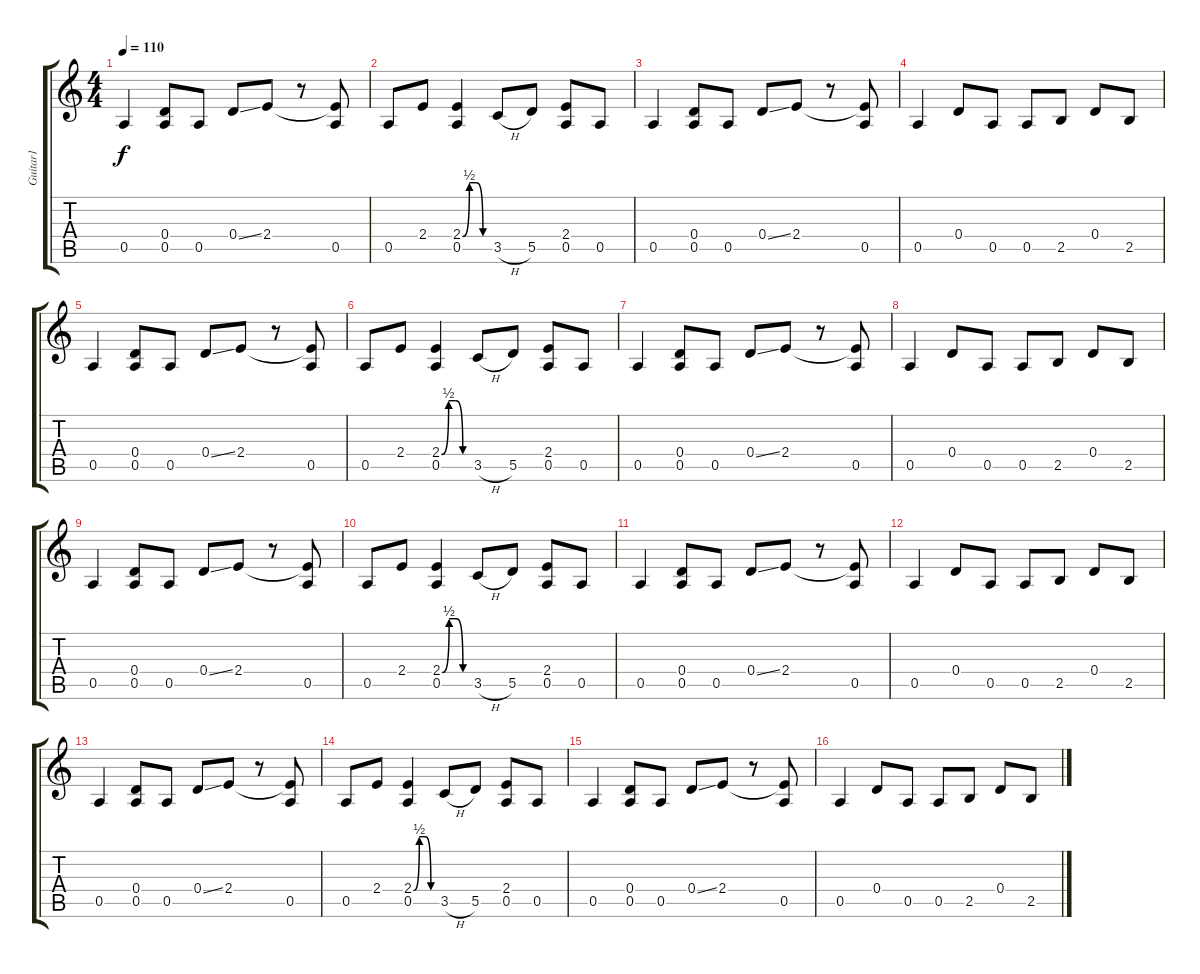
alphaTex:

\track ("Guitar1" "Guitar1") {instrument electricguitarclean}
\staff {score tabs}
\tuning (E4 B3 G3 D3 A2 E2) {hide}
\ts (4 4)
\tempo 110
\clef g2
\ks c
0.5.4{dy f} (0.4 0.5).8 0.5.8 0.4{ss}.8 2.4.8 r.8 (2.4{t} 0.5).8 |
0.5.8 2.4.8 (2.4{be (custom 0 0 15 2 30 2 45 0 60 0)} 0.5).4 3.5{h}.8 5.5.8 (2.4 0.5).8 0.5.8 |
0.5.4 (0.4 0.5).8 0.5.8 0.4{ss}.8 2.4.8 r.8 (2.4{t} 0.5).8 |
0.5.4 0.4.8 0.5.8 0.5.8 2.5.8 0.4.8 2.5.8 |
0.5.4 (0.4 0.5).8 0.5.8 0.4{ss}.8 2.4.8 r.8 (2.4{t} 0.5).8 |
0.5.8 2.4.8 (2.4{be (custom 0 0 15 2 30 2 45 0 60 0)} 0.5).4 3.5{h}.8 5.5.8 (2.4 0.5).8 0.5.8 |
0.5.4 (0.4 0.5).8 0.5.8 0.4{ss}.8 2.4.8 r.8 (2.4{t} 0.5).8 |
0.5.4 0.4.8 0.5.8 0.5.8 2.5.8 0.4.8 2.5.8 |
0.5.4 (0.4 0.5).8 0.5.8 0.4{ss}.8 2.4.8 r.8 (2.4{t} 0.5).8 |
0.5.8 2.4.8 (2.4{be (custom 0 0 15 2 30 2 45 0 60 0)} 0.5).4 3.5{h}.8 5.5.8 (2.4 0.5).8 0.5.8 |
0.5.4 (0.4 0.5).8 0.5.8 0.4{ss}.8 2.4.8 r.8 (2.4{t} 0.5).8 |
0.5.4 0.4.8 0.5.8 0.5.8 2.5.8 0.4.8 2.5.8 |
0.5.4 (0.4 0.5).8 0.5.8 0.4{ss}.8 2.4.8 r.8 (2.4{t} 0.5).8 |
0.5.8 2.4.8 (2.4{be (custom 0 0 15 2 30 2 45 0 60 0)} 0.5).4 3.5{h}.8 5.5.8 (2.4 0.5).8 0.5.8 |
0.5.4 (0.4 0.5).8 0.5.8 0.4{ss}.8 2.4.8 r.8 (2.4{t} 0.5).8 |
0.5.4 0.4.8 0.5.8 0.5.8 2.5.8 0.4.8 2.5.8
